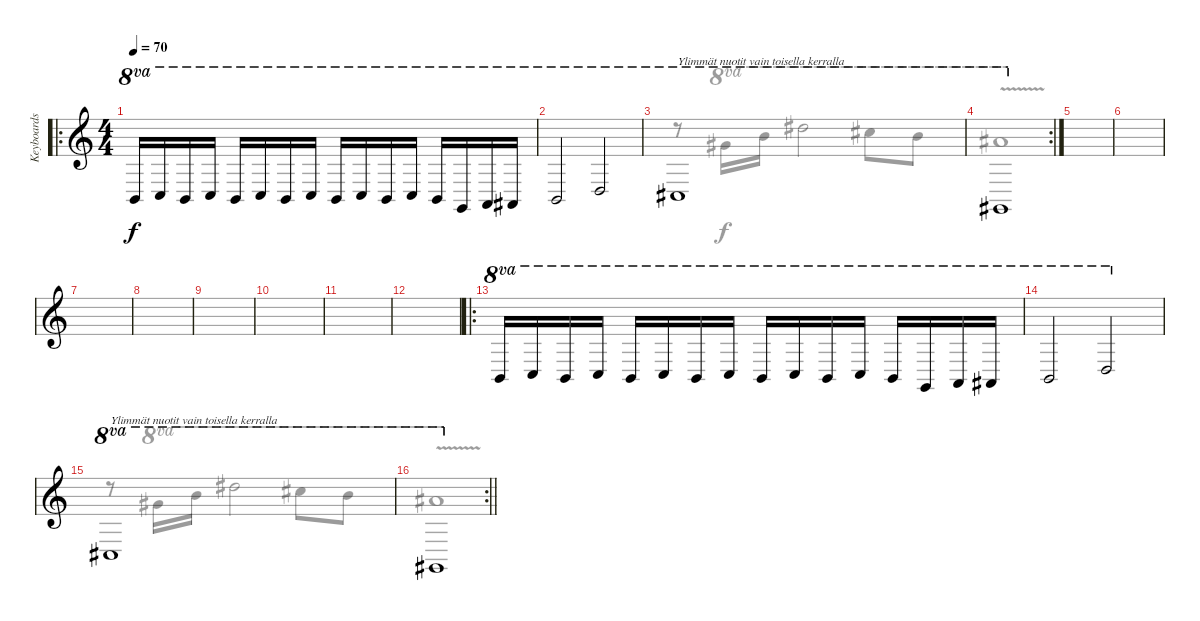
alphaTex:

\track ("Keyboards (Violins and flutes)" "Keyboards ") {instrument violin}
\staff {score}
\tuning (E4 B3 G3 D3 A2 E2) {hide}
\voice
\ro
\ts (4 4)
\tempo 70
\clef g2
\ks c
0.2.16{ot 8va dy f} 1.2.16{ot 8va} 0.2.16{ot 8va} 1.2.16{ot 8va} 0.2.16{ot 8va} 1.2.16{ot 8va} 0.2.16{ot 8va} 1.2.16{ot 8va} 0.2.16{ot 8va} 1.2.16{ot 8va} 0.2.16{ot 8va} 1.2.16{ot 8va} 0.2.16{ot 8va} 0.3.16{ot 8va} 2.3.16{ot 8va} 3.3.16{ot 8va} |
0.2.2{ot 8va} 3.2.2{ot 8va} |
2.2.1{ot 8va txt "Ylimmät nuotit vain toisella kerralla"} |
\rc 2
1.3.1{ot 8va} |
|
|
|
|
|
|
|
|
\ro
0.2.16{ot 8va} 1.2.16{ot 8va} 0.2.16{ot 8va} 1.2.16{ot 8va} 0.2.16{ot 8va} 1.2.16{ot 8va} 0.2.16{ot 8va} 1.2.16{ot 8va} 0.2.16{ot 8va} 1.2.16{ot 8va} 0.2.16{ot 8va} 1.2.16{ot 8va} 0.2.16{ot 8va} 0.3.16{ot 8va} 2.3.16{ot 8va} 3.3.16{ot 8va} |
0.2.2{ot 8va} 3.2.2{ot 8va} |
2.2.1{ot 8va txt "Ylimmät nuotit vain toisella kerralla"} |
\rc 2
\barLineRight lightlight
1.3.1{ot 8va}
\voice
\clef g2
\ottava regular
\simile none
\ks c
|
|
r.8 16.1.16{ot 8va} 19.1.16{ot 8va} 23.1.2{ot 8va} 21.1.8{ot 8va} 19.1.8{ot 8va} |
18.1{v}.1{ot 8va} |
|
|
|
|
|
|
|
|
|
|
r.8 16.1.16{ot 8va} 19.1.16{ot 8va} 23.1.2{ot 8va} 21.1.8{ot 8va} 19.1.8{ot 8va} |
\barLineRight lightlight
18.1{v}.1{ot 8va}
